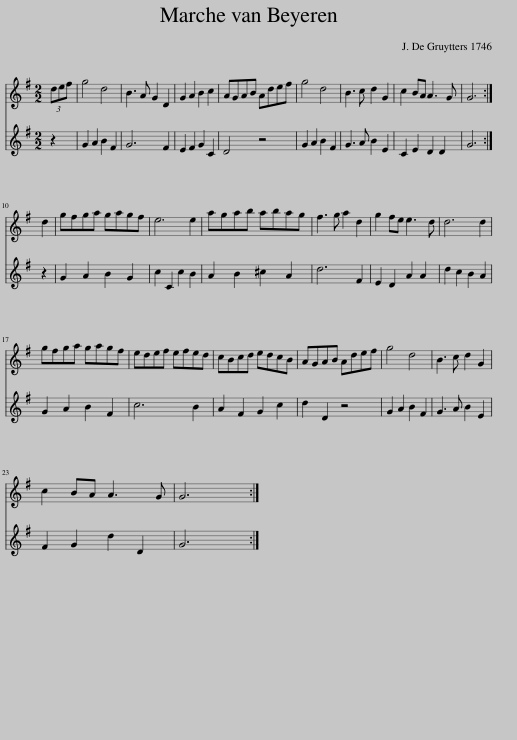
X:1
%%score 1 2
L:1/8
M:2/2
I:linebreak $
K:G
V:1 treble
V:2 treble
V:1
 (3def | g4 d4 | B3 A G2 D2 | G2 A2 B2 c2 | AGAB Adef | %5
 g4 d4 | B3 c d2 G2 | c2 BA A3 G | G6 :|$ d2 | %10
 gfga gagf | e6 e2 | agab abag | f3 g a2 d2 | g2 fe e3 d | %15
 d6 d2 |$ gfga gagf | edef efed | cBcd edcB | AGAB Adef | %20
 g4 d4 | B3 c d2 G2 |$ c2 BA A3 G | G6 :| %24
V:2
 z2 | G2 A2 B2 F2 | G6 F2 | E2 F2 G2 C2 | D4 z4 | %5
 G2 A2 B2 F2 | G3 A B2 E2 | C2 E2 D2 D2 | G6 :|$ z2 | %10
 G2 A2 B2 G2 | c2 C2 c2 B2 | A2 B2 ^c2 A2 | d6 F2 | E2 D2 A2 A2 | %15
 d2 c2 B2 A2 |$ G2 A2 B2 F2 | c6 B2 | A2 F2 G2 c2 | d2 D2 z4 | %20
 G2 A2 B2 F2 | G3 A B2 E2 |$ F2 G2 d2 D2 | G6 :| %24
